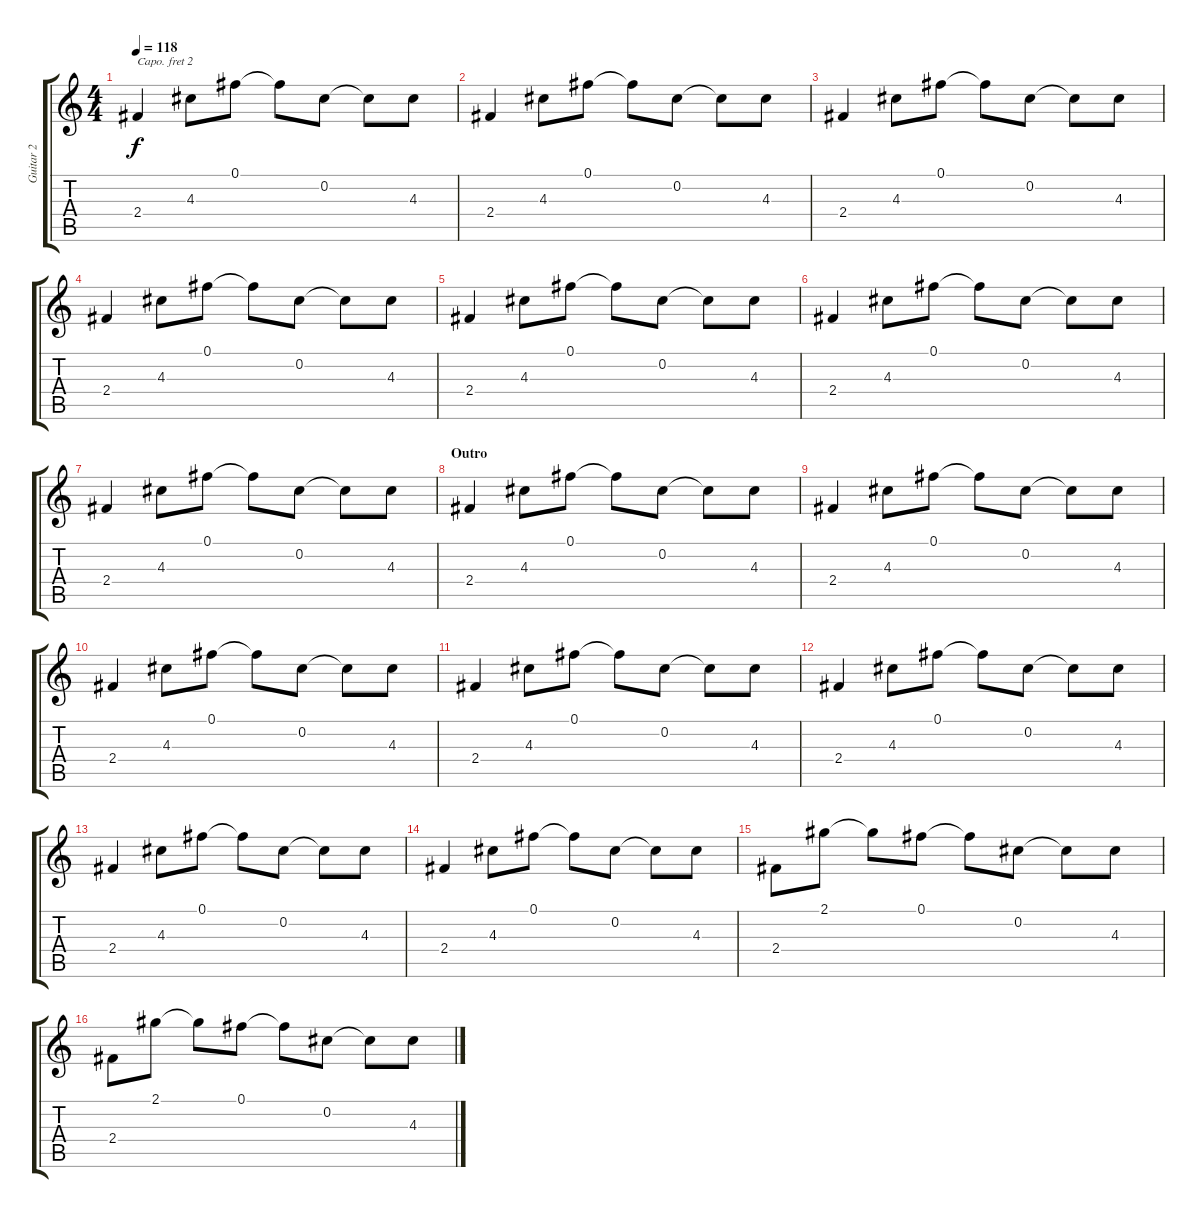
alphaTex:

\track ("Guitar 2" "Guitar 2") {instrument overdrivenguitar}
\staff {score tabs}
\capo 2
\tuning (E4 B3 G3 D3 A2 E2) {hide}
\ts (4 4)
\tempo 118
\clef g2
\ks c
2.4.4{dy f} 4.3.8 0.1.8 0.1{t}.8 0.2.8 0.2{t}.8 4.3.8 |
2.4.4 4.3.8 0.1.8 0.1{t}.8 0.2.8 0.2{t}.8 4.3.8 |
2.4.4 4.3.8 0.1.8 0.1{t}.8 0.2.8 0.2{t}.8 4.3.8 |
2.4.4 4.3.8 0.1.8 0.1{t}.8 0.2.8 0.2{t}.8 4.3.8 |
2.4.4 4.3.8 0.1.8 0.1{t}.8 0.2.8 0.2{t}.8 4.3.8 |
2.4.4 4.3.8 0.1.8 0.1{t}.8 0.2.8 0.2{t}.8 4.3.8 |
2.4.4 4.3.8 0.1.8 0.1{t}.8 0.2.8 0.2{t}.8 4.3.8 |
\section ("" "Outro")
2.4.4 4.3.8 0.1.8 0.1{t}.8 0.2.8 0.2{t}.8 4.3.8 |
2.4.4 4.3.8 0.1.8 0.1{t}.8 0.2.8 0.2{t}.8 4.3.8 |
2.4.4 4.3.8 0.1.8 0.1{t}.8 0.2.8 0.2{t}.8 4.3.8 |
2.4.4 4.3.8 0.1.8 0.1{t}.8 0.2.8 0.2{t}.8 4.3.8 |
2.4.4 4.3.8 0.1.8 0.1{t}.8 0.2.8 0.2{t}.8 4.3.8 |
2.4.4 4.3.8 0.1.8 0.1{t}.8 0.2.8 0.2{t}.8 4.3.8 |
2.4.4 4.3.8 0.1.8 0.1{t}.8 0.2.8 0.2{t}.8 4.3.8 |
2.4.8 2.1.8 2.1{t}.8 0.1.8 0.1{t}.8 0.2.8 0.2{t}.8 4.3.8 |
2.4.8 2.1.8 2.1{t}.8 0.1.8 0.1{t}.8 0.2.8 0.2{t}.8 4.3.8
